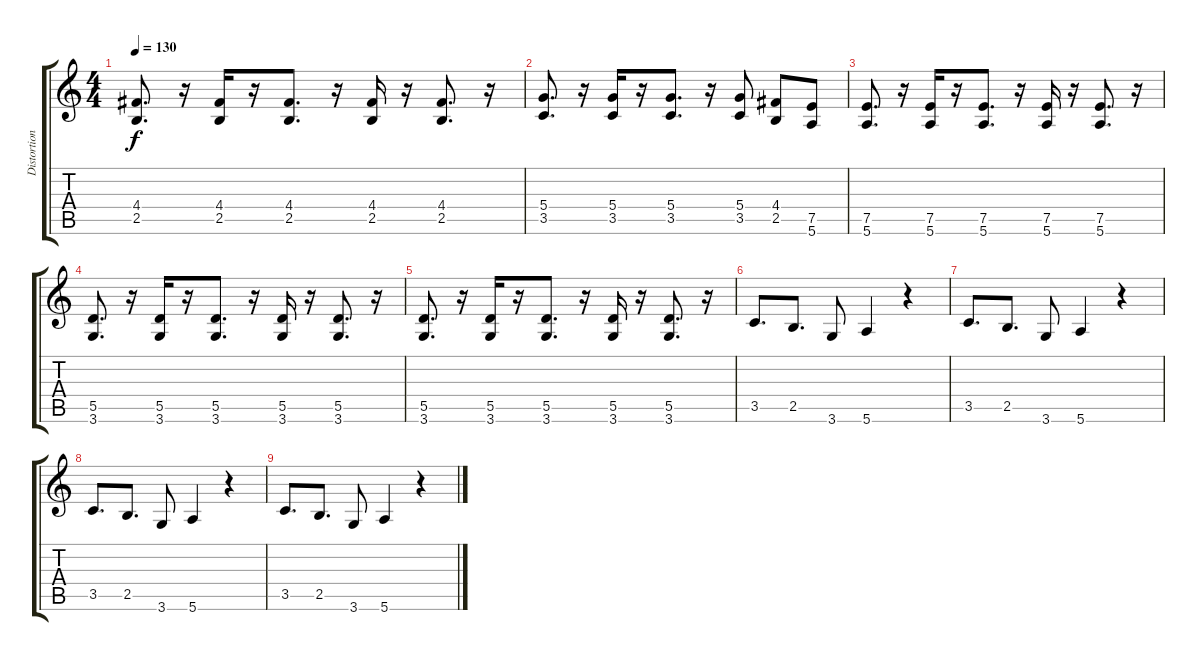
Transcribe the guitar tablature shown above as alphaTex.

\track ("Distortion Guitar" "Distortion") {instrument distortionguitar}
\staff {score tabs}
\tuning (E4 B3 G3 D3 A2 E2) {hide}
\ts (4 4)
\tempo 130
\clef g2
\ks c
(4.4 2.5).8{d dy f} r.16 (4.4 2.5).16 r.16 (4.4 2.5).8{d} r.16 (4.4 2.5).16 r.16 (4.4 2.5).8{d} r.16 |
(5.4 3.5).8{d} r.16 (5.4 3.5).16 r.16 (5.4 3.5).8{d} r.16 (5.4 3.5).8 (4.4 2.5).8 (7.5 5.6).8 |
(7.5 5.6).8{d} r.16 (7.5 5.6).16 r.16 (7.5 5.6).8{d} r.16 (7.5 5.6).16 r.16 (7.5 5.6).8{d} r.16 |
(5.5 3.6).8{d} r.16 (5.5 3.6).16 r.16 (5.5 3.6).8{d} r.16 (5.5 3.6).16 r.16 (5.5 3.6).8{d} r.16 |
(5.5 3.6).8{d} r.16 (5.5 3.6).16 r.16 (5.5 3.6).8{d} r.16 (5.5 3.6).16 r.16 (5.5 3.6).8{d} r.16 |
3.5.8{d} 2.5.8{d} 3.6.8 5.6.4 r.4 |
3.5.8{d} 2.5.8{d} 3.6.8 5.6.4 r.4 |
3.5.8{d} 2.5.8{d} 3.6.8 5.6.4 r.4 |
3.5.8{d} 2.5.8{d} 3.6.8 5.6.4 r.4
